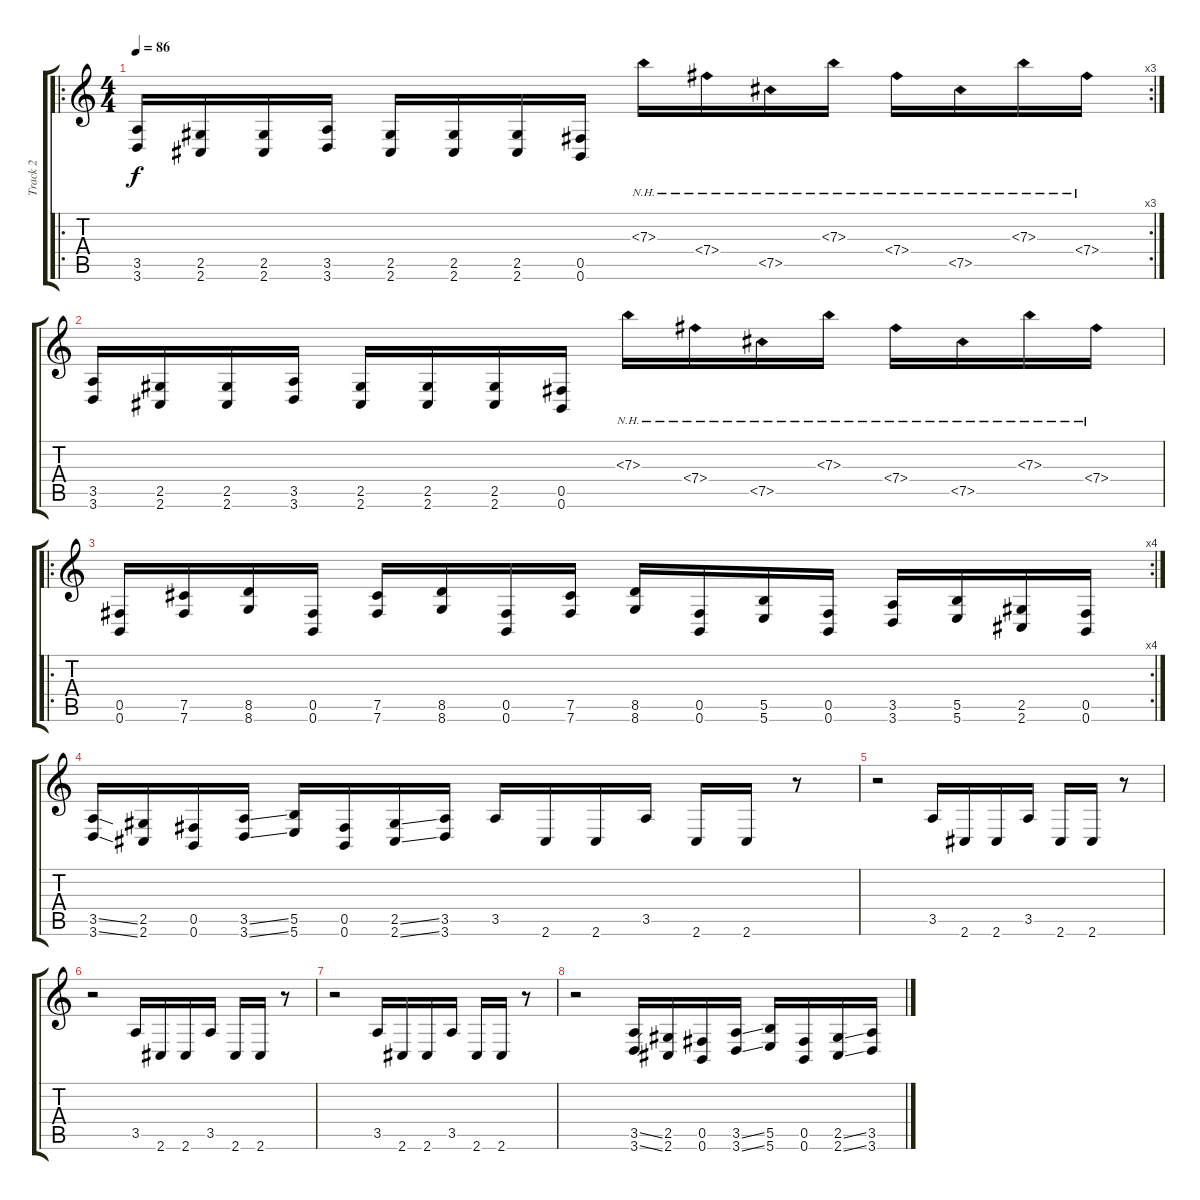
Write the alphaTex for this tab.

\track ("Track 2" "Track 2") {instrument distortionguitar}
\staff {score tabs}
\tuning (Db4 Ab3 E3 B2 Gb2 B1) {hide}
\ro
\rc 3
\ts (4 4)
\tempo 86
\clef g2
\ks c
(3.5 3.6).16{dy f instrument electricguitarmuted} (2.5 2.6).16 (2.5 2.6).16 (3.5 3.6).16 (2.5 2.6).16 (2.5 2.6).16 (2.5 2.6).16 (0.5 0.6).16 7.3{nh}.16 7.4{nh}.16 7.5{nh}.16 7.3{nh}.16 7.4{nh}.16 7.5{nh}.16 7.3{nh}.16 7.4{nh}.16 |
(3.5 3.6).16 (2.5 2.6).16 (2.5 2.6).16 (3.5 3.6).16 (2.5 2.6).16 (2.5 2.6).16 (2.5 2.6).16 (0.5 0.6).16 7.3{nh}.16 7.4{nh}.16 7.5{nh}.16 7.3{nh}.16 7.4{nh}.16 7.5{nh}.16 7.3{nh}.16 7.4{nh}.16 |
\ro
\rc 4
(0.5 0.6).16{instrument distortionguitar} (7.5 7.6).16 (8.5 8.6).16 (0.5 0.6).16 (7.5 7.6).16 (8.5 8.6).16 (0.5 0.6).16 (7.5 7.6).16 (8.5 8.6).16 (0.5 0.6).16 (5.5 5.6).16 (0.5 0.6).16 (3.5 3.6).16 (5.5 5.6).16 (2.5 2.6).16 (0.5 0.6).16 |
(3.5{ss} 3.6{ss}).16 (2.5 2.6).16 (0.5 0.6).16 (3.5{ss} 3.6{ss}).16 (5.5 5.6).16 (0.5 0.6).16 (2.5{ss} 2.6{ss}).16 (3.5 3.6).16 3.5.16 2.6.16 2.6.16 3.5.16 2.6.16 2.6.16 r.8 |
r.2 3.5.16 2.6.16 2.6.16 3.5.16 2.6.16 2.6.16 r.8 |
r.2 3.5.16 2.6.16 2.6.16 3.5.16 2.6.16 2.6.16 r.8 |
r.2 3.5.16 2.6.16 2.6.16 3.5.16 2.6.16 2.6.16 r.8 |
r.2 (3.5{ss} 3.6{ss}).16 (2.5 2.6).16 (0.5 0.6).16 (3.5{ss} 3.6{ss}).16 (5.5 5.6).16 (0.5 0.6).16 (2.5{ss} 2.6{ss}).16 (3.5 3.6).16
